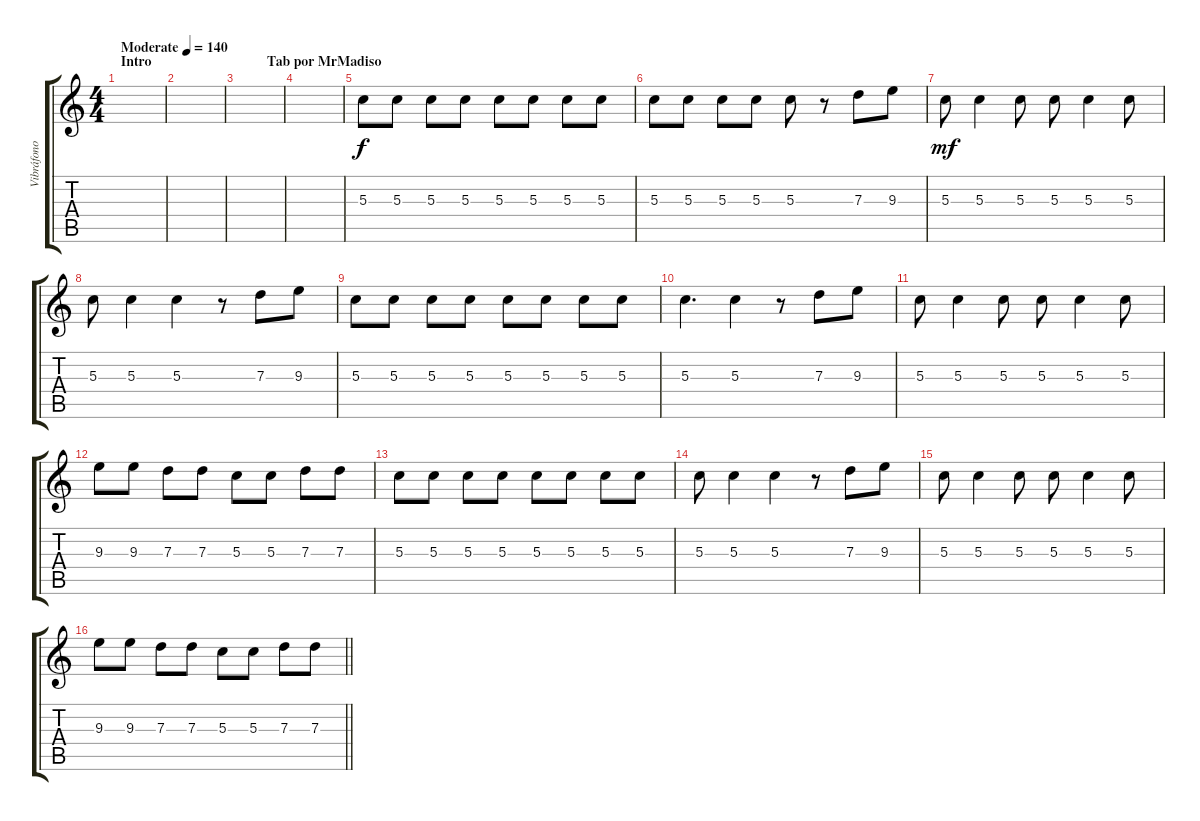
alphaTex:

\track ("Vibráfono" "Vibráfono") {instrument vibraphone}
\staff {score tabs}
\tuning (E5 B4 G4 D4 A3 E3) {hide}
\ts (4 4)
\section ("" "Intro                                 Tab por MrMadiso")
\tempo (140 "Moderate")
\clef g2
\ks c
|
|
|
|
5.3.8 5.3.8 5.3.8 5.3.8 5.3.8 5.3.8 5.3.8 5.3.8 |
5.3.8 5.3.8 5.3.8 5.3.8 5.3.8 r.8 7.3.8{dy f} 9.3.8 |
5.3.8{dy mf} 5.3.4 5.3.8 5.3.8 5.3.4 5.3.8 |
5.3.8 5.3.4 5.3.4 r.8 7.3.8 9.3.8 |
5.3.8 5.3.8 5.3.8 5.3.8 5.3.8 5.3.8 5.3.8 5.3.8 |
5.3.4{d} 5.3.4 r.8 7.3.8 9.3.8 |
5.3.8 5.3.4 5.3.8 5.3.8 5.3.4 5.3.8 |
9.3.8 9.3.8 7.3.8 7.3.8 5.3.8 5.3.8 7.3.8 7.3.8 |
5.3.8 5.3.8 5.3.8 5.3.8 5.3.8 5.3.8 5.3.8 5.3.8 |
5.3.8 5.3.4 5.3.4 r.8 7.3.8 9.3.8 |
5.3.8 5.3.4 5.3.8 5.3.8 5.3.4 5.3.8 |
\barLineRight lightlight
9.3.8 9.3.8 7.3.8 7.3.8 5.3.8 5.3.8 7.3.8 7.3.8
